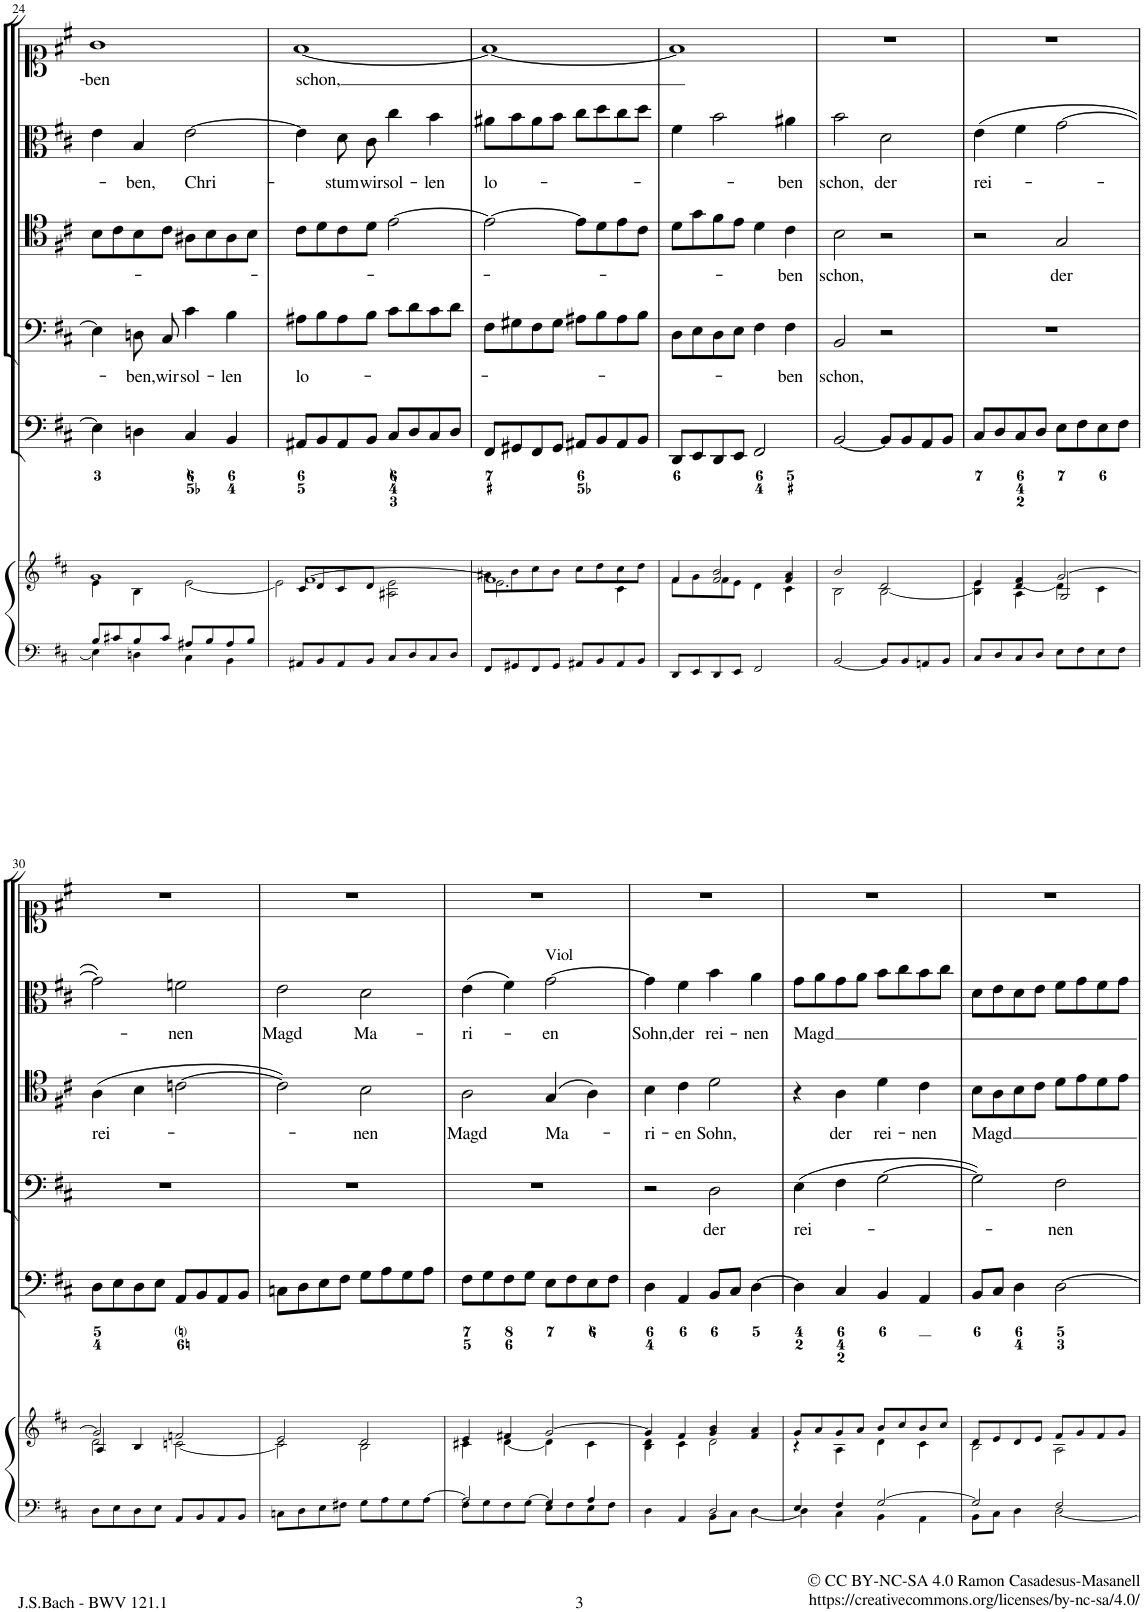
**kern	**kern	**kern	**kern	**text	**kern	**text	**kern	**text	**kern	**text
*part6	*part6	*part5	*part4	*part4	*part3	*part3	*part2	*part2	*part1	*part1
*staff7	*staff6	*staff5	*staff4	*staff4	*staff3	*staff3	*staff2	*staff2	*staff1	*staff1
*I"Piano reduction	*	*I"Continuo	*I"Basso  Trombone III. col Basso	*	*I"Tenore Trombone II, Viola col Tenore	*	*I"Alto Trombone I, Violino II.  coll' Alto	*	*I"Soprano Cornetto, Oboe d'amore, Violino I. col Soprano	*
*I'Pno	*	*	*	*	*	*	*	*	*	*
!!LO:PB:g=z
*clefF4	*clefG2	*clefF4	*clefF4	*	*clefC4	*	*clefC3	*	*clefC1	*
*k[f#c#]	*k[f#c#]	*k[f#c#]	*k[f#c#]	*	*k[f#c#]	*	*k[f#c#]	*	*k[f#c#]	*
*M2/2	*M2/2	*M2/2	*M2/2	*	*M2/2	*	*M2/2	*	*M2/2	*
*met(c|)	*met(c|)	*met(c|)	*met(c|)	*	*met(c|)	*	*met(c|)	*	*met(c|)	*
=24	=24	=24	=24	=24	=24	=24	=24	=24	=24	=24
*^	*^	*	*	*	*	*	*	*	*	*
!	!	!	!	!	!	!	!	!	!	!	!	!LO:LY:b
8B/L	4E\]	1g	4e\	4E\]	4E\]	.	8B\L	.	4e\	.	1g	-ben
8c#X/	.	.	.	.	.	.	8c#\	.	.	.	.	.
!	!	!	!	!	!	!LO:LY:b	!	!	!	!LO:LY:b	!	!
8B/	4Dn\	.	4B\	4Dn\	8Dn\	-ben,	8B\	.	4B/	-ben,	.	.
!	!	!	!	!	!	!LO:LY:b	!	!	!	!	!	!
8c#/J	.	.	.	.	8C#/	wir	8c#\J	.	.	.	.	.
!	!	!	!	!	!	!LO:LY:b	!	!	!	!LO:LY:b	!	!
8A#X/L	4C#\	.	[2e\	4C#/	4c#\	sol-	8A#X\L	.	[2e\	Chri-	.	.
8B/	.	.	.	.	.	.	8B\	.	.	.	.	.
!	!	!	!	!	!	!LO:LY:b	!	!	!	!	!	!
8A#/	4BB\	.	.	4BB/	4B\	-len	8A#\	.	.	.	.	.
8B/J	.	.	.	.	.	.	8B\J	.	.	.	.	.
*v	*v	*	*	*	*	*	*	*	*	*	*	*
=25	=25	=25	=25	=25	=25	=25	=25	=25	=25	=25	=25
*	*	*^	*	*	*	*	*	*	*	*	*
!	!	!	!	!	!	!LO:LY:b	!	!	!	!	!	!LO:LY:b
8AA#X/L	[1f#	2e\]	8c#/L	8AA#X/L	8A#X\L	lo-	8c#\L	.	4e\]	.	[1f#	schon,
8BB/	.	.	8d/	8BB/	8B\	.	8d\	.	.	.	.	.
!	!	!	!	!	!	!	!	!	!	!LO:LY:b	!	!
8AA#/	.	.	8c#/	8AA#/	8A#\	.	8c#\	.	8d\	-stum	.	.
!	!	!	!	!	!	!	!	!	!	!LO:LY:b	!	!
8BB/J	.	.	8d/J	8BB/J	8B\J	.	8d\J	.	8c#\	wir	.	.
!	!	!	!	!	!	!	!	!	!	!LO:LY:b	!	!
8C#/L	.	2A#X\ 2e\	2ryy	8C#/L	8c#\L	.	[2e\	.	4cc#\	sol-	.	.
8D/	.	.	.	8D/	8d\	.	.	.	.	.	.	.
!	!	!	!	!	!	!	!	!	!	!LO:LY:b	!	!
8C#/	.	.	.	8C#/	8c#\	.	.	.	4b\	-len	.	.
8D/J	.	.	.	8D/J	8d\J	.	.	.	.	.	.	.
=26	=26	=26	=26	=26	=26	=26	=26	=26	=26	=26	=26	=26
!	!	!	!	!	!	!	!	!	!	!LO:LY:b	!	!
8FF#/L	1f#]	8a#X\L	2.e\	8FF#/L	8F#\L	.	2e\_	.	8a#X\L	lo-	1f#_	.
8GG#X/	.	8b\	.	8GG#X/	8G#X\	.	.	.	8b\	.	.	.
8FF#/	.	8cc#\	.	8FF#/	8F#\	.	.	.	8a#\	.	.	.
8GG#/J	.	8b\J	.	8GG#/J	8G#\J	.	.	.	8b\J	.	.	.
8AA#X/L	.	8cc#\L	.	8AA#X/L	8A#X\L	.	8e\L]	.	8cc#\L	.	.	.
8BB/	.	8dd\	.	8BB/	8B\	.	8d\	.	8dd\	.	.	.
8AA#/	.	8cc#\	4c#\	8AA#/	8A#\	.	8e\	.	8cc#\	.	.	.
8BB/J	.	8dd\J	.	8BB/J	8B\J	.	8c#\J	.	8dd\J	.	.	.
*	*	*v	*v	*	*	*	*	*	*	*	*	*
=27	=27	=27	=27	=27	=27	=27	=27	=27	=27	=27	=27
8DD/L	4f#/	8f#\L	8DD/L	8D\L	.	8d\L	.	4f#\	.	1f#]	.
8EE/	.	8g\	8EE/	8E\	.	8g\	.	.	.	.	.
8DD/	2f#/ 2b/	8f#\	8DD/	8D\	.	8f#\	.	2b\	.	.	.
8EE/J	.	8e\J	8EE/J	8E\J	.	8e\J	.	.	.	.	.
2FF#/	.	4d\	2FF#/	4F#\	.	4d\	.	.	.	.	.
!	!	!	!	!	!LO:LY:b	!	!LO:LY:b	!	!LO:LY:b	!	!
.	4f#/ 4a/	4c#\	.	4F#\	-ben	4c#\	-ben	4a#X\	-ben	.	.
=28	=28	=28	=28	=28	=28	=28	=28	=28	=28	=28	=28
!	!	!	!	!	!LO:LY:b	!	!LO:LY:b	!	!LO:LY:b	!	!
[2BB/	2b/	2B\	[2BB/	2BB/	schon,	2B\	schon,	2b\	schon,	1r	.
!	!	!	!	!	!	!	!	!	!LO:LY:b	!	!
8BB/L]	2d/	[2B\	8BB/L]	2r	.	2r	.	2d\	der	.	.
8BB/	.	.	8BB/	.	.	.	.	.	.	.	.
8AAn/	.	.	8AA/	.	.	.	.	.	.	.	.
8BB/J	.	.	8BB/J	.	.	.	.	.	.	.	.
=29	=29	=29	=29	=29	=29	=29	=29	=29	=29	=29	=29
*	*	*^	*	*	*	*	*	*	*	*	*
!	!	!	!	!	!	!	!	!	!	!LO:LY:b	!	!
8C#/L	4e/	4B\] 4e\	2ryy	8C#/L	1r	.	2r	.	(4e\	rei-	1r	.
8D/	.	.	.	8D/	.	.	.	.	.	.	.	.
8C#/	[<4d/ 4f#/	4A\	.	8C#/	.	.	.	.	4f#\	.	.	.
8D/J	.	.	.	8D/J	.	.	.	.	.	.	.	.
!	!	!	!	!	!	!	!	!LO:LY:b	!	!	!	!
8E\L	[2g/	4d\]	2G/	8E\L	.	.	2G/	der	[2g\	.	.	.
8F#\	.	.	.	8F#\	.	.	.	.	.	.	.	.
8E\	.	4c#\	.	8E\	.	.	.	.	.	.	.	.
8F#\J	.	.	.	8F#\J	.	.	.	.	.	.	.	.
!!LO:LB:g=z
=30	=30	=30	=30	=30	=30	=30	=30	=30	=30	=30	=30	=30
!	!	!	!	!	!	!	!	!LO:LY:b	!	!	!	!
8D\L	2g/]	2d\	4A/	8D\L	1r	.	(4A\	rei-	2g\])	.	1r	.
8E\	.	.	.	8E\	.	.	.	.	.	.	.	.
8D\	.	.	4B/	8D\	.	.	4B\	.	.	.	.	.
8E\J	.	.	.	8E\J	.	.	.	.	.	.	.	.
!	!	!	!	!	!	!	!	!	!	!LO:LY:b	!	!
8AA/L	2fn/	[2cn\	2ryy	8AA/L	.	.	[2cn\	.	2fn\	-nen	.	.
8BB/	.	.	.	8BB/	.	.	.	.	.	.	.	.
8AA/	.	.	.	8AA/	.	.	.	.	.	.	.	.
8BB/J	.	.	.	8BB/J	.	.	.	.	.	.	.	.
*	*	*v	*v	*	*	*	*	*	*	*	*	*
=31	=31	=31	=31	=31	=31	=31	=31	=31	=31	=31	=31
!	!	!	!	!	!	!	!	!	!LO:LY:b	!	!
8Cn\L	2e/	2c\]	8Cn\L	1r	.	2c\])	.	2e\	Magd	1r	.
8D\	.	.	8D\	.	.	.	.	.	.	.	.
8E\	.	.	8E\	.	.	.	.	.	.	.	.
8F#X\J	.	.	8F#\J	.	.	.	.	.	.	.	.
!	!	!	!	!	!	!	!LO:LY:b	!	!LO:LY:b	!	!
8G\L	2d/	2B\	8G\L	.	.	2B\	-nen	2d\	Ma-	.	.
8A\	.	.	8A\	.	.	.	.	.	.	.	.
8G\	.	.	8G\	.	.	.	.	.	.	.	.
[>8A\J	.	.	8A\J	.	.	.	.	.	.	.	.
=32	=32	=32	=32	=32	=32	=32	=32	=32	=32	=32	=32
*^	*	*	*	*	*	*	*	*	*	*	*
!	!	!	!	!	!	!	!	!LO:LY:b	!	!LO:LY:b	!	!
2A/]	8F#\L	4e/	4c#X\	8F#\L	1r	.	2A\	Magd	(4e\	-ri-	1r	.
.	8G\	.	.	8G\	.	.	.	.	.	.	.	.
.	8F#\	4f#X/	[4d\	8F#\	.	.	.	.	4f#\)	.	.	.
.	[>8G\J	.	.	8G\J	.	.	.	.	.	.	.	.
!	!	!	!	!	!	!	!	!	!LO:TX:a:t=Viol	!	!	!
!	!	!	!	!	!	!	!	!LO:LY:b	!	!LO:LY:b	!	!
4G/]	8E\L	[2g/	4d\]	8E\L	.	.	(4G/	Ma-	[2g\	-en	.	.
.	8F#\	.	.	8F#\	.	.	.	.	.	.	.	.
4A/	8E\	.	4c#\	8E\	.	.	4A\)	.	.	.	.	.
.	8F#\J	.	.	8F#\J	.	.	.	.	.	.	.	.
=33	=33	=33	=33	=33	=33	=33	=33	=33	=33	=33	=33	=33
!	!	!	!	!	!	!	!	!LO:LY:b	!	!LO:LY:b	!	!
2ryy	4D\	4g/]	4B\ 4d\	4D\	2r	.	4B\	-ri-	4g\]	Sohn,	1r	.
!	!	!	!	!	!	!	!	!LO:LY:b	!	!LO:LY:b	!	!
.	4AA/	4f#/	4c#\	4AA/	.	.	4c#\	-en	4f#\	der	.	.
!	!	!	!	!	!	!LO:LY:b	!	!LO:LY:b	!	!LO:LY:b	!	!
2D/	8BB\L	4g/ 4b/	2d\	8BB/L	2D\	der	2d\	Sohn,	4b\	rei-	.	.
.	8C#\J	.	.	8C#/J	.	.	.	.	.	.	.	.
!	!	!	!	!	!	!	!	!	!	!LO:LY:b	!	!
.	[4D\	4f#/ 4a/	.	[4D\	.	.	.	.	4a\	-nen	.	.
=34	=34	=34	=34	=34	=34	=34	=34	=34	=34	=34	=34	=34
!	!	!	!	!	!	!LO:LY:b	!	!	!	!LO:LY:b	!	!
4E/	4D\]	8g/L	4r	4D\]	(4E\	rei-	4r	.	8g\L	Magd	1r	.
.	.	8a/	.	.	.	.	.	.	8a\	.	.	.
!	!	!	!	!	!	!	!	!LO:LY:b	!	!	!	!
4F#/	4C#\	8g/	4A\	4C#/	4F#\	.	4A\	der	8g\	.	.	.
.	.	8a/J	.	.	.	.	.	.	8a\J	.	.	.
!	!	!	!	!	!	!	!	!LO:LY:b	!	!	!	!
[2G/	4BB\	8b/L	4d\	4BB/	[2G\	.	4d\	rei-	8b\L	.	.	.
.	.	8cc#/	.	.	.	.	.	.	8cc#\	.	.	.
!	!	!	!	!	!	!	!	!LO:LY:b	!	!	!	!
.	4AA\	8b/	4c#\	4AA/	.	.	4c#\	-nen	8b\	.	.	.
.	.	8cc#/J	.	.	.	.	.	.	8cc#\J	.	.	.
=35	=35	=35	=35	=35	=35	=35	=35	=35	=35	=35	=35	=35
!	!	!	!	!	!	!	!	!LO:LY:b	!	!	!	!
2G/]	8BB\L	8d/L	2B\	8BB/L	2G\])	.	8B\L	Magd	8d\L	.	1r	.
.	8C#\J	8e/	.	8C#/J	.	.	8A\	.	8e\	.	.	.
.	4D\	8d/	.	4D\	.	.	8B\	.	8d\	.	.	.
.	.	8e/J	.	.	.	.	8c#\J	.	8e\J	.	.	.
!	!	!	!	!	!	!LO:LY:b	!	!	!	!	!	!
2F#/	[2D\	8f#/L	2A\	[2D\	2F#\	-nen	8d\L	.	8f#\L	.	.	.
.	.	8g/	.	.	.	.	8e\	.	8g\	.	.	.
.	.	8f#/	.	.	.	.	8d\	.	8f#\	.	.	.
.	.	8g/J	.	.	.	.	8e\J	.	8g\J	.	.	.
*v	*v	*	*	*	*	*	*	*	*	*	*	*
*	*v	*v	*	*	*	*	*	*	*	*	*
=	=	=	=	=	=	=	=	=	=	=
*-	*-	*-	*-	*-	*-	*-	*-	*-	*-	*-
